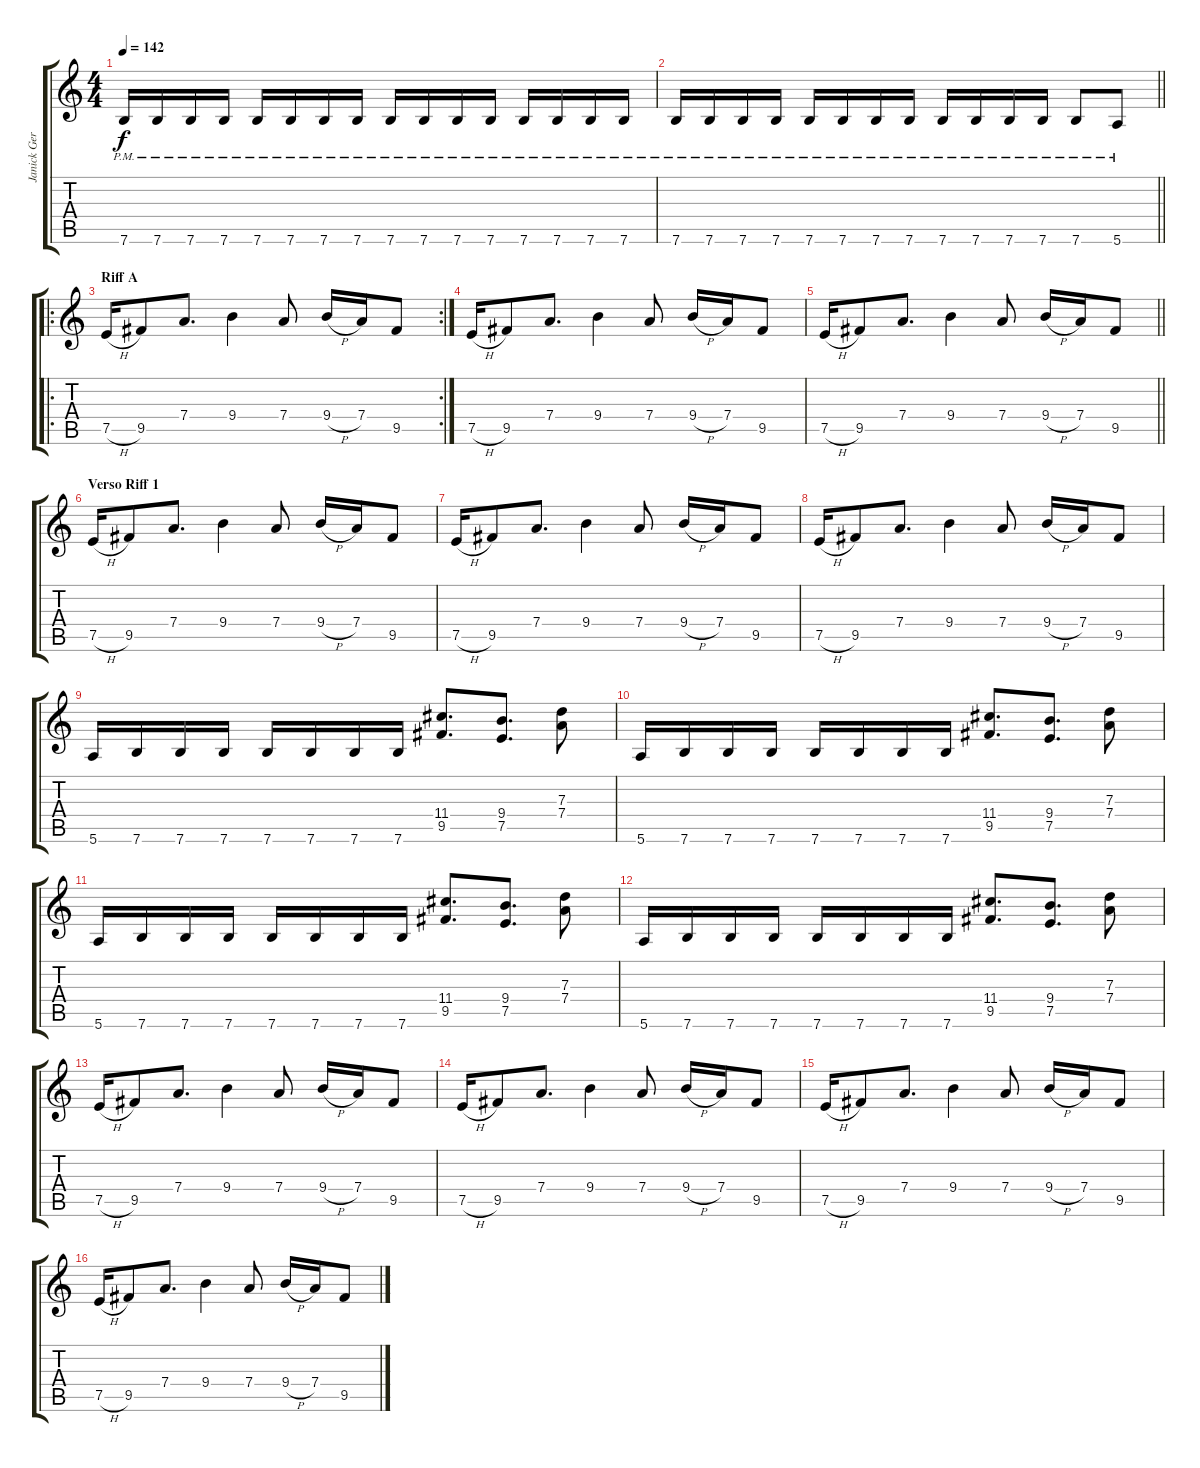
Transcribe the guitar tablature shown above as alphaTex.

\track ("Janick Gers" "Janick Ger") {instrument distortionguitar}
\staff {score tabs}
\tuning (E4 B3 G3 D3 A2 E2) {hide}
\ts (4 4)
\tempo 142
\clef g2
\ks c
7.6{pm}.16{dy f} 7.6{pm}.16 7.6{pm}.16 7.6{pm}.16 7.6{pm}.16 7.6{pm}.16 7.6{pm}.16 7.6{pm}.16 7.6{pm}.16 7.6{pm}.16 7.6{pm}.16 7.6{pm}.16 7.6{pm}.16 7.6{pm}.16 7.6{pm}.16 7.6{pm}.16 |
\barLineRight lightlight
7.6{pm}.16 7.6{pm}.16 7.6{pm}.16 7.6{pm}.16 7.6{pm}.16 7.6{pm}.16 7.6{pm}.16 7.6{pm}.16 7.6{pm}.16 7.6{pm}.16 7.6{pm}.16 7.6{pm}.16 7.6{pm}.8 5.6{pm}.8 |
\ro
\rc 2
\section ("" "Riff A")
7.5{h}.16 9.5.8 7.4.8{d} 9.4.4 7.4.8 9.4{h}.16 7.4.16 9.5.8 |
7.5{h}.16 9.5.8 7.4.8{d} 9.4.4 7.4.8 9.4{h}.16 7.4.16 9.5.8 |
\barLineRight lightlight
7.5{h}.16 9.5.8 7.4.8{d} 9.4.4 7.4.8 9.4{h}.16 7.4.16 9.5.8 |
\section ("" "Verso Riff 1")
7.5{h}.16 9.5.8 7.4.8{d} 9.4.4 7.4.8 9.4{h}.16 7.4.16 9.5.8 |
7.5{h}.16 9.5.8 7.4.8{d} 9.4.4 7.4.8 9.4{h}.16 7.4.16 9.5.8 |
7.5{h}.16 9.5.8 7.4.8{d} 9.4.4 7.4.8 9.4{h}.16 7.4.16 9.5.8 |
5.6.16 7.6.16 7.6.16 7.6.16 7.6.16 7.6.16 7.6.16 7.6.16 (11.4 9.5).8{d} (9.4 7.5).8{d} (7.3 7.4).8 |
5.6.16 7.6.16 7.6.16 7.6.16 7.6.16 7.6.16 7.6.16 7.6.16 (11.4 9.5).8{d} (9.4 7.5).8{d} (7.3 7.4).8 |
5.6.16 7.6.16 7.6.16 7.6.16 7.6.16 7.6.16 7.6.16 7.6.16 (11.4 9.5).8{d} (9.4 7.5).8{d} (7.3 7.4).8 |
5.6.16 7.6.16 7.6.16 7.6.16 7.6.16 7.6.16 7.6.16 7.6.16 (11.4 9.5).8{d} (9.4 7.5).8{d} (7.3 7.4).8 |
7.5{h}.16 9.5.8 7.4.8{d} 9.4.4 7.4.8 9.4{h}.16 7.4.16 9.5.8 |
7.5{h}.16 9.5.8 7.4.8{d} 9.4.4 7.4.8 9.4{h}.16 7.4.16 9.5.8 |
7.5{h}.16 9.5.8 7.4.8{d} 9.4.4 7.4.8 9.4{h}.16 7.4.16 9.5.8 |
7.5{h}.16 9.5.8 7.4.8{d} 9.4.4 7.4.8 9.4{h}.16 7.4.16 9.5.8
